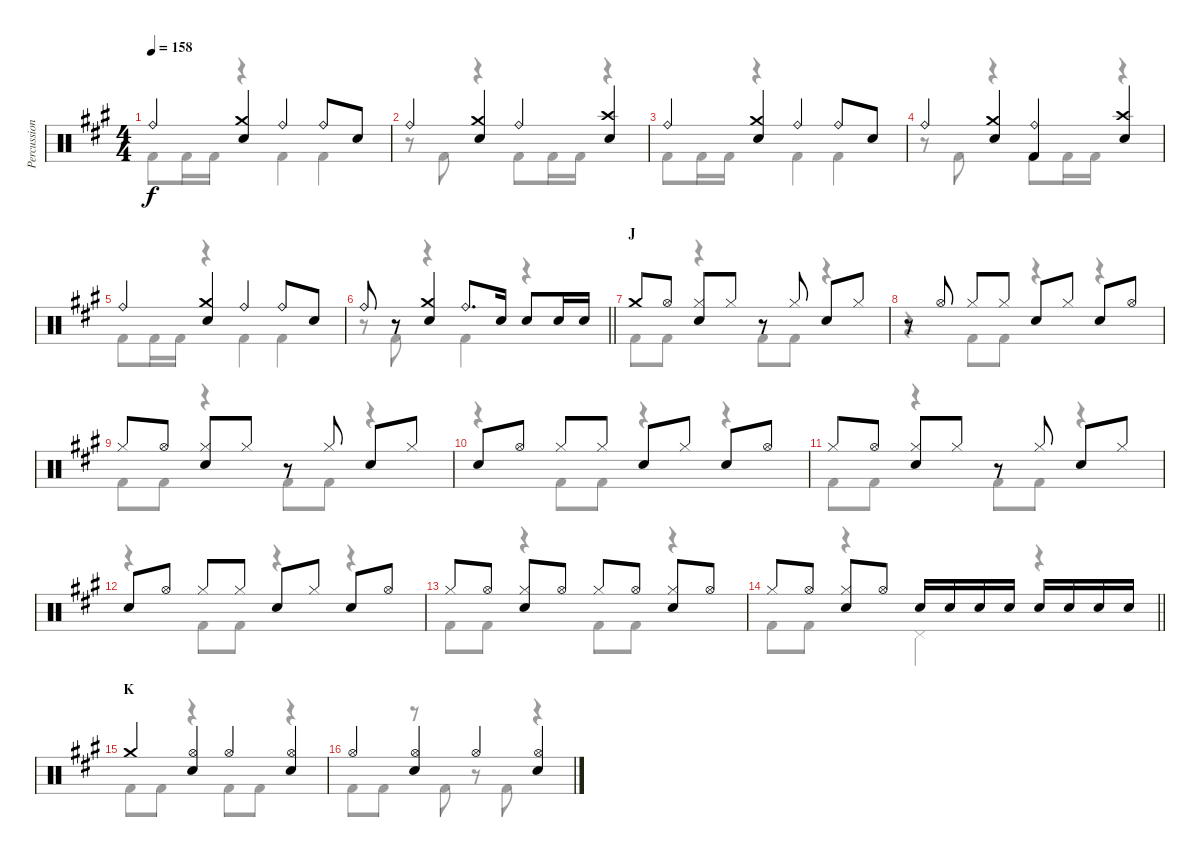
\track ("Percussion" "Percussion") {instrument percussion}
\staff {score}
\articulation defaults
\voice
\ts (4 4)
\tempo 158
\clef neutral
\ks a "Ride (bell)".4{dy f}
("Crash medium (hit)" "Electric Snare (hit)").4 "Ride (bell)".4 "Ride (bell)".8 "Electric Snare (hit)".8 |
"Ride (bell)".4 ("Crash medium (hit)" "Electric Snare (hit)").4 "Ride (bell)".4 ("Crash high (hit)" "Electric Snare (hit)").4 |
"Ride (bell)".4 ("Crash medium (hit)" "Electric Snare (hit)").4 "Ride (bell)".4 "Ride (bell)".8 "Electric Snare (hit)".8 |
"Ride (bell)".4 ("Crash medium (hit)" "Electric Snare (hit)").4 ("Ride (bell)" "Kick (hit) 2").4 ("Crash high (hit)" "Electric Snare (hit)").4 |
"Ride (bell)".4 ("Crash medium (hit)" "Electric Snare (hit)").4 "Ride (bell)".4 "Ride (bell)".8 "Electric Snare (hit)".8 |
\barLineRight lightlight "Ride (bell)".8
r.8 ("Crash medium (hit)" "Electric Snare (hit)").4 "Ride (bell)".8{d} "Electric Snare (hit)".16 "Electric Snare (hit)".8 "Electric Snare (hit)".16 "Electric Snare (hit)".16 |
\section ("" "J")
"Crash medium (hit)".8 "Hi-Hat (open)".8 ("Hi-Hat (closed)" "Electric Snare (hit)").8 "Hi-Hat (closed)".8 r.8 "Hi-Hat (closed)".8 "Electric Snare (hit)".8 "Hi-Hat (closed)".8 |
r.8 "Hi-Hat (open)".8 "Hi-Hat (closed)".8 "Hi-Hat (closed)".8 "Electric Snare (hit)".8 "Hi-Hat (closed)".8 "Electric Snare (hit)".8 "Hi-Hat (open)".8 |
"Hi-Hat (closed)".8 "Hi-Hat (open)".8 ("Hi-Hat (closed)" "Electric Snare (hit)").8 "Hi-Hat (closed)".8 r.8 "Hi-Hat (closed)".8 "Electric Snare (hit)".8 "Hi-Hat (closed)".8 |
"Electric Snare (hit)".8 "Hi-Hat (open)".8 "Hi-Hat (closed)".8 "Hi-Hat (closed)".8 "Electric Snare (hit)".8 "Hi-Hat (closed)".8 "Electric Snare (hit)".8 "Hi-Hat (open)".8 |
"Hi-Hat (closed)".8 "Hi-Hat (open)".8 ("Hi-Hat (closed)" "Electric Snare (hit)").8 "Hi-Hat (closed)".8 r.8 "Hi-Hat (closed)".8 "Electric Snare (hit)".8 "Hi-Hat (closed)".8 |
"Electric Snare (hit)".8 "Hi-Hat (open)".8 "Hi-Hat (closed)".8 "Hi-Hat (closed)".8 "Electric Snare (hit)".8 "Hi-Hat (closed)".8 "Electric Snare (hit)".8 "Hi-Hat (open)".8 |
"Hi-Hat (closed)".8 "Hi-Hat (open)".8 ("Hi-Hat (closed)" "Electric Snare (hit)").8 "Hi-Hat (open)".8 "Hi-Hat (closed)".8 "Hi-Hat (open)".8 ("Hi-Hat (closed)" "Electric Snare (hit)").8 "Hi-Hat (open)".8 |
\barLineRight lightlight "Hi-Hat (closed)".8 "Hi-Hat (open)".8
("Hi-Hat (closed)" "Electric Snare (hit)").8 "Hi-Hat (open)".8 "Electric Snare (hit)".16 "Electric Snare (hit)".16 "Electric Snare (hit)".16 "Electric Snare (hit)".16 "Electric Snare (hit)".16 "Electric Snare (hit)".16 "Electric Snare (hit)".16 "Electric Snare (hit)".16 |
\section ("" "K")
"Crash medium (hit)".4 ("Hi-Hat (open)" "Electric Snare (hit)").4 "Hi-Hat (open)".4 ("Hi-Hat (open)" "Electric Snare (hit)").4 |
"Hi-Hat (open)".4 ("Hi-Hat (open)" "Electric Snare (hit)").4 "Hi-Hat (open)".4 ("Hi-Hat (open)" "Electric Snare (hit)").4
\voice
\clef neutral
\ottava regular
\simile none
\ks a "Kick (hit) 2".8{dy f} "Kick (hit) 2".16 "Kick (hit) 2".16
r.4 "Kick (hit) 2".4 "Kick (hit) 2".4 |
r.8 "Kick (hit) 2".8 r.4 "Kick (hit) 2".8 "Kick (hit) 2".16 "Kick (hit) 2".16 r.4 |
"Kick (hit) 2".8 "Kick (hit) 2".16 "Kick (hit) 2".16 r.4 "Kick (hit) 2".4 "Kick (hit) 2".4 |
r.8 "Kick (hit) 2".8 r.4 "Kick (hit) 2".8 "Kick (hit) 2".16 "Kick (hit) 2".16 r.4 |
"Kick (hit) 2".8 "Kick (hit) 2".16 "Kick (hit) 2".16 r.4 "Kick (hit) 2".4 "Kick (hit) 2".4 |
\barLineRight lightlight
r.8 "Kick (hit) 2".8 r.4 "Kick (hit) 2".4 r.4 |
"Kick (hit) 2".8 "Kick (hit) 2".8 r.4 "Kick (hit) 2".8 "Kick (hit) 2".8 r.4 |
r.4 "Kick (hit) 2".8 "Kick (hit) 2".8 r.4 r.4 |
"Kick (hit) 2".8 "Kick (hit) 2".8 r.4 "Kick (hit) 2".8 "Kick (hit) 2".8 r.4 |
r.4 "Kick (hit) 2".8 "Kick (hit) 2".8 r.4 r.4 |
"Kick (hit) 2".8 "Kick (hit) 2".8 r.4 "Kick (hit) 2".8 "Kick (hit) 2".8 r.4 |
r.4 "Kick (hit) 2".8 "Kick (hit) 2".8 r.4 r.4 |
"Kick (hit) 2".8 "Kick (hit) 2".8 r.4 "Kick (hit) 2".8 "Kick (hit) 2".8 r.4 |
\barLineRight lightlight "Kick (hit) 2".8 "Kick (hit) 2".8
r.4 "Pedal Hi-Hat (hit)".4 r.4 |
"Kick (hit) 2".8 "Kick (hit) 2".8 r.4 "Kick (hit) 2".8 "Kick (hit) 2".8 r.4 |
"Kick (hit) 2".8 "Kick (hit) 2".8 r.8 "Kick (hit) 2".8 r.8 "Kick (hit) 2".8 r.4
